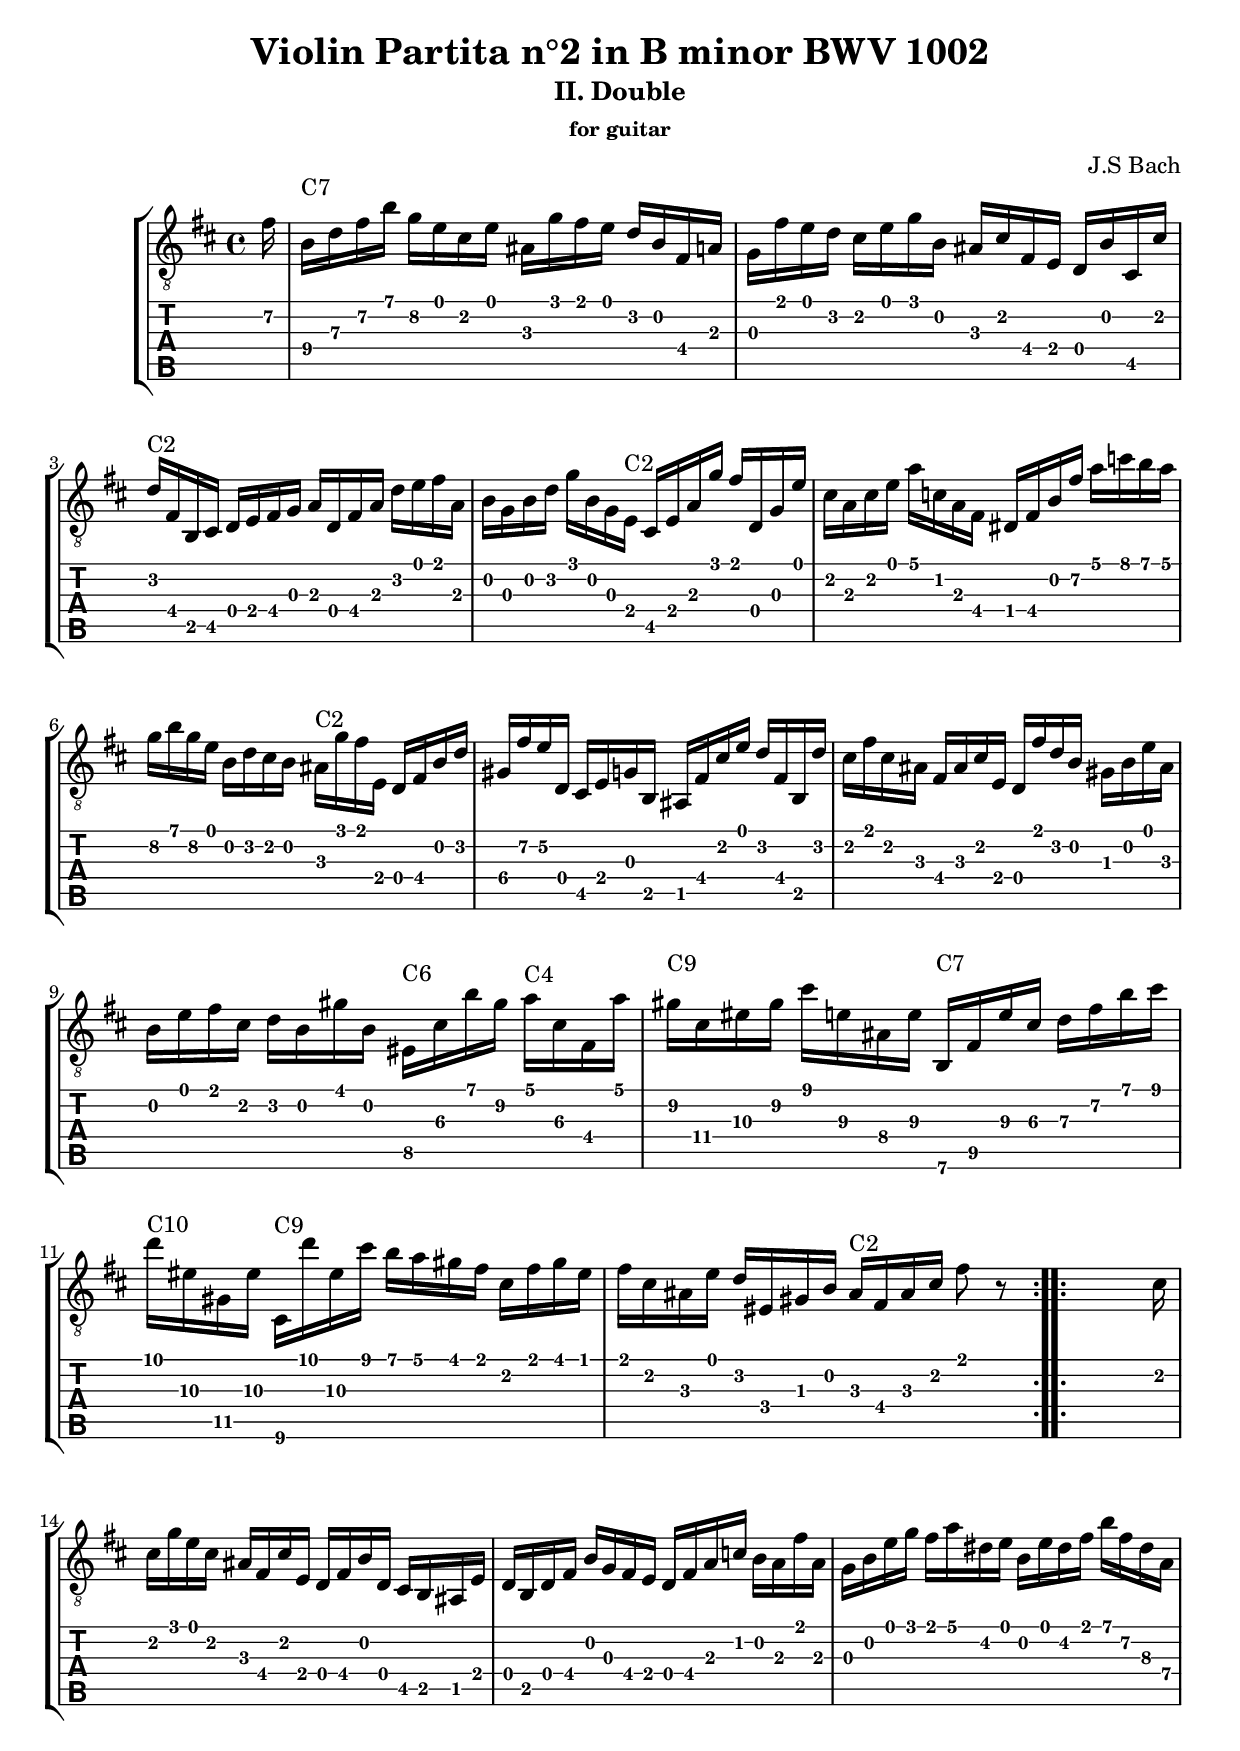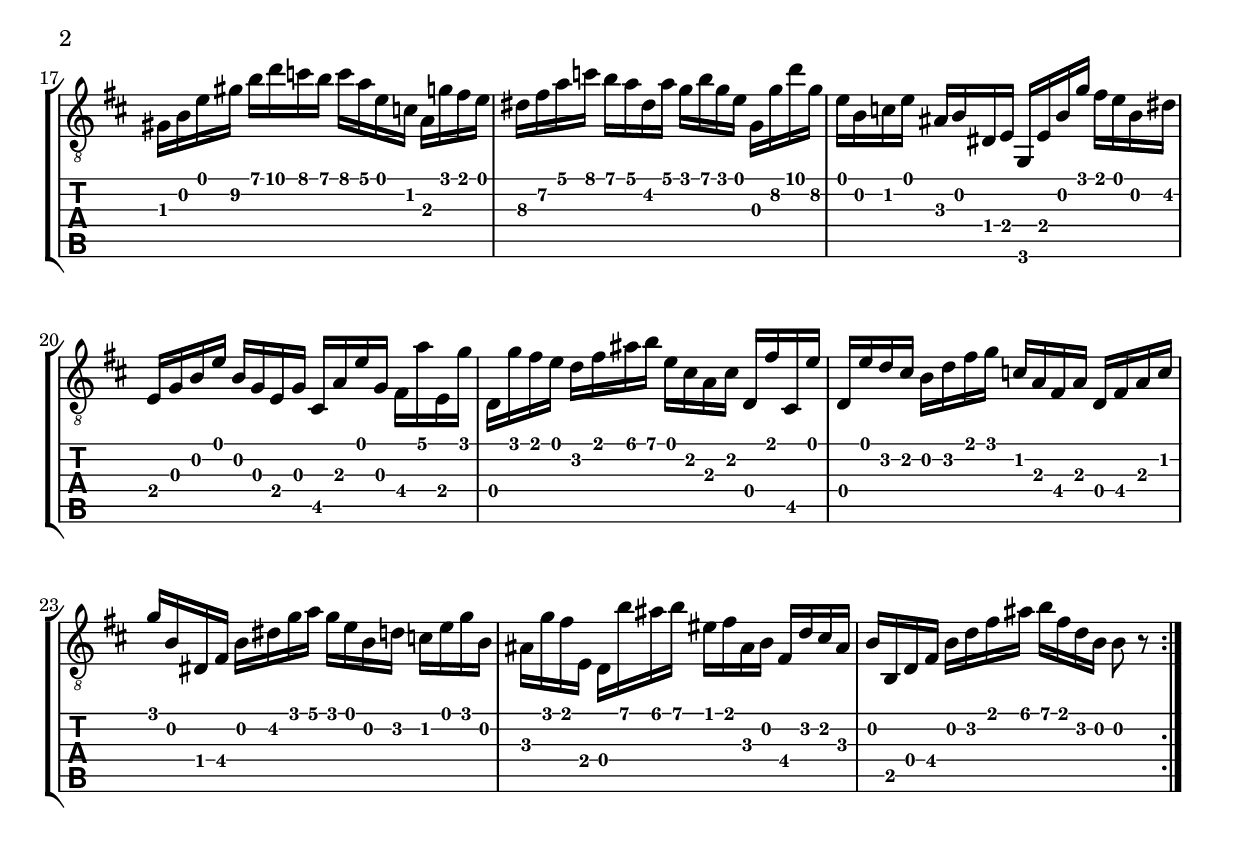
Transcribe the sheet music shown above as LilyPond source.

\version "2.18.2"
\include "italiano.ly"

\header {
  title = "Violin Partita n°2 in B minor BWV 1002"
  subtitle = "II. Double"
  subsubtitle = "for guitar"
  composer = "J.S Bach"
  % Supprimer le pied de page par défaut
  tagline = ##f
}

global = {
  \key si \minor
  \time 4/4
  \override StringNumber #'transparent = ##t
}

classicalGuitar = \relative do' {
  \global
  \partial 16 fad16\2
  % 1
  si,16\4^"C7" re\3 fad\2 si sol\2 mi dod mi lad, sol' fad mi re si fad la
  sol16 fad' mi re dod mi sol si, lad dod fad, mi re si' dod, dod'
  re16^"C2" fad, si, dod re mi fad sol la re, fad la re mi fad la,
  si16 sol si re sol si, sol mi^"C2" dod mi la sol' fad re, sol mi'
  % 5
  dod16 la dod mi la do, la fad red fad si fad'\2 la do si la
  sol16\2 si sol\2 mi si re dod si lad^"C2" sol' fad mi, re fad si re
  sold,\4 fad'\2 mi\2 re, dod mi sol si, lad fad' dod' mi re fad, si, re'
  dod fad dod lad fad lad dod mi, re fad' re si sold si mi lad,
  % 9
  si mi fad dod re si sold' si, mid,\5^"C6" dod'\3 si' sold\2 la^"C4" dod,\3 fad, la'
  sold\2^"C9" dod,\4 mid\3 sold\2 dod mi,\3 lad,\4 mi'\3 si,\6^"C7" fad'\5 mi'\3 dod\3 re\3 fad\2 si dod
  re^"C10" mid,\3 sold,\5 mid'\3 dod,\6^"C9" re'' mid,\3 dod' si la sold fad dod fad sold mid
  fad dod lad mi' re mid, sold si lad^"C2" fad lad dod  fad8 r8
  \bar ":..:"
  % 13
  s2. s8. dod16
  dod16 sol' mi dod lad fad dod' mi, re fad si re, dod si lad mi'
  re si re fad si sol fad mi re fad la do si la fad' la,
  sol si mi sol fad la red, mi si mi red fad si fad\2 red\3 la\4
  sold si mi sold\2 si re do si do la mi do la sol' fad mi
  % 17
  red\3 fad\2 la do si la red, la' sol si sol mi sol, sol'\2 re' sol,\2
  mi si do mi lad, si red, mi sol, mi' si' sol' fad mi si red
  mi, sol si mi si sol mi sol dod, la' mi' sol, fad la' mi, sol'
  re, sol' fad mi re fad lad si mi, dod la dod re, fad' dod, mi'
  % 21
  re, mi' re dod si re fad sol do, la fad la re, fad la do
  sol' si, red, fad si red sol la sol mi si re do mi sol si,
  lad sol' fad mi, re si'' lad si mid, fad lad, si fad re' dod lad
  si si, re fad si re fad lad si fad re si si8 r8
  \bar ":..:"
  
}

\score {
  \new StaffGroup = "traditional with tab" <<
    \new Staff = "traditional" <<
      \clef "treble_8"
      \classicalGuitar
    >>
    \new TabStaff = "tab" <<
      \clef moderntab
      \classicalGuitar
    >>
  >>
  }
  \layout {
  }
